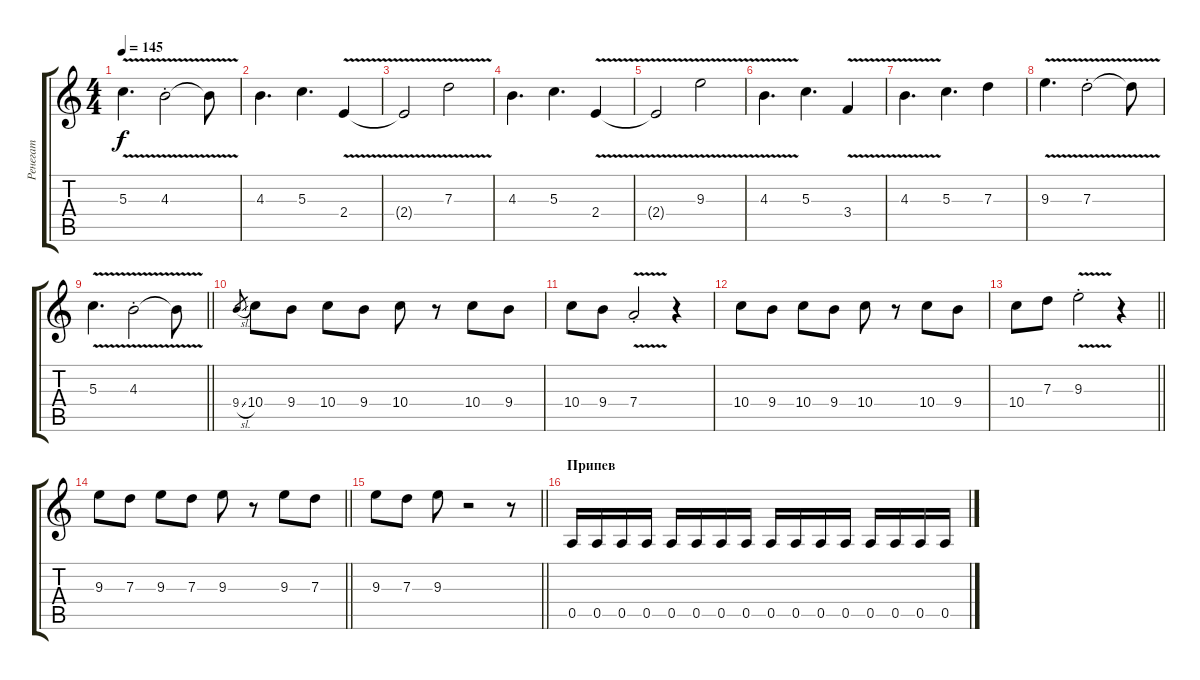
\track ("Ренегат" "Ренегат") {instrument overdrivenguitar}
\staff {score tabs}
\tuning (E4 B3 G3 D3 A2 D2) {hide}
\ts (4 4)
\tempo 145
\clef g2
\ks c
5.3{v}.4{d dy f} 4.3{v st}.2 4.3{t}.8 |
4.3.4{d} 5.3.4{d} 2.4{v}.4 |
2.4{t}.2 7.3{v}.2 |
4.3.4{d} 5.3.4{d} 2.4{v}.4 |
2.4{t}.2 9.3{v}.2 |
4.3{v}.4{d} 5.3.4{d} 3.4{v}.4 |
4.3{v}.4{d} 5.3.4{d} 7.3.4 |
9.3{v}.4{d} 7.3{v st}.2 7.3{t}.8 |
\barLineRight lightlight
5.3{v}.4{d} 4.3{v st}.2 4.3{t}.8 |
9.4{sl}.8{gr} 10.4.8 9.4.8 10.4.8 9.4.8 10.4.8 r.8 10.4.8 9.4.8 |
10.4.8 9.4.8 7.4{v st}.2 r.4 |
10.4.8 9.4.8 10.4.8 9.4.8 10.4.8 r.8 10.4.8 9.4.8 |
\barLineRight lightlight
10.4.8 7.3.8 9.3{v st}.2 r.4 |
\barLineRight lightlight
9.3.8 7.3.8 9.3.8 7.3.8 9.3.8 r.8 9.3.8 7.3.8 |
\barLineRight lightlight
9.3.8 7.3.8 9.3.8 r.2 r.8 |
\section ("" "Припев")
0.5.16 0.5.16 0.5.16 0.5.16 0.5.16 0.5.16 0.5.16 0.5.16 0.5.16 0.5.16 0.5.16 0.5.16 0.5.16 0.5.16 0.5.16 0.5.16
